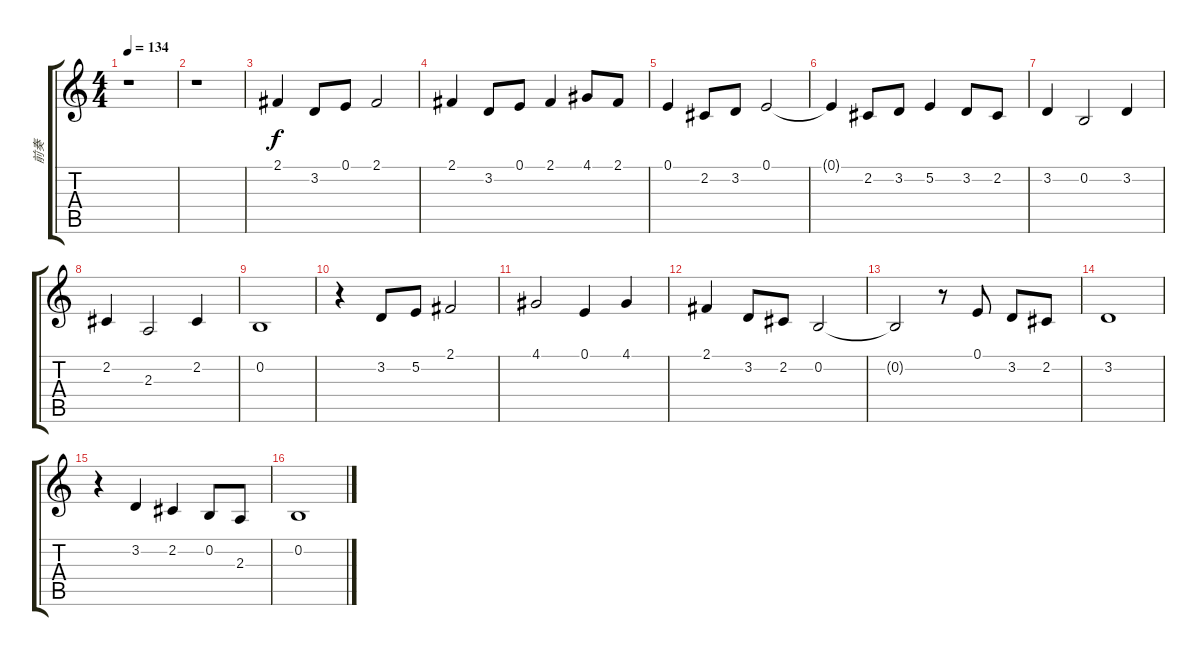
\track ("前奏" "前奏") {instrument violin}
\staff {score tabs}
\tuning (E4 B3 G3 D3 A2 E2) {hide}
\ts (4 4)
\tempo 134
\clef g2
\ks c
r.1{dy f instrument violin} |
r.1 |
2.1.4 3.2.8 0.1.8 2.1.2 |
2.1.4 3.2.8 0.1.8 2.1.4 4.1.8 2.1.8 |
0.1.4 2.2.8 3.2.8 0.1.2 |
0.1{t}.4 2.2.8 3.2.8 5.2.4 3.2.8 2.2.8 |
3.2.4 0.2.2 3.2.4 |
2.2.4 2.3.2 2.2.4 |
0.2.1 |
r.4 3.2.8 5.2.8 2.1.2 |
4.1.2 0.1.4 4.1.4 |
2.1.4 3.2.8 2.2.8 0.2.2 |
0.2{t}.2 r.8 0.1.8 3.2.8 2.2.8 |
3.2.1 |
r.4 3.2.4 2.2.4 0.2.8 2.3.8 |
0.2.1
